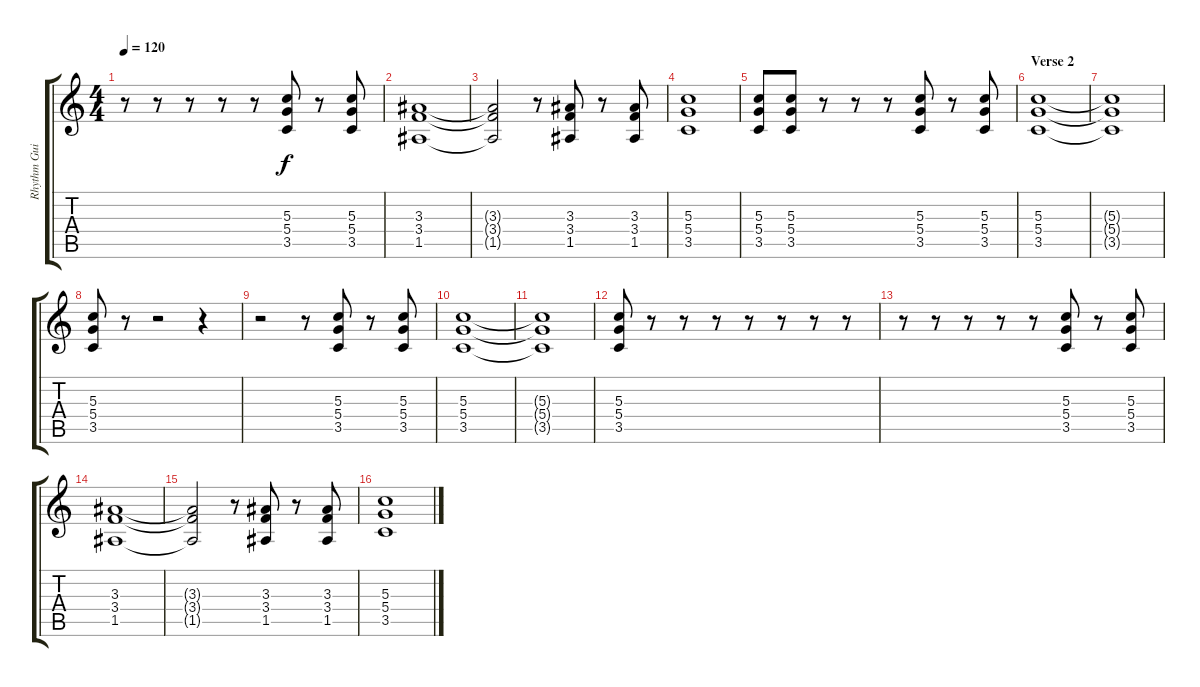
\track ("Rhythm Guitar" "Rhythm Gui") {instrument distortionguitar}
\staff {score tabs}
\tuning (E4 B3 G3 D3 A2 E2) {hide}
\ts (4 4)
\tempo 120
\clef g2
\ks c
r.8{dy f} r.8 r.8 r.8 r.8 (5.3 5.4 3.5).8 r.8 (5.3 5.4 3.5).8 |
(3.3 3.4 1.5).1 |
(3.3{t} 3.4{t} 1.5{t}).2 r.8 (3.3 3.4 1.5).8 r.8 (3.3 3.4 1.5).8 |
(5.3 5.4 3.5).1 |
(5.3 5.4 3.5).8 (5.3 5.4 3.5).8 r.8 r.8 r.8 (5.3 5.4 3.5).8 r.8 (5.3 5.4 3.5).8 |
\section ("" "Verse 2")
(5.3 5.4 3.5).1 |
(5.3{t} 5.4{t} 3.5{t}).1 |
(5.3 5.4 3.5).8 r.8 r.2 r.4 |
r.2 r.8 (5.3 5.4 3.5).8 r.8 (5.3 5.4 3.5).8 |
(5.3 5.4 3.5).1 |
(5.3{t} 5.4{t} 3.5{t}).1 |
(5.3 5.4 3.5).8 r.8 r.8 r.8 r.8 r.8 r.8 r.8 |
r.8 r.8 r.8 r.8 r.8 (5.3 5.4 3.5).8 r.8 (5.3 5.4 3.5).8 |
(3.3 3.4 1.5).1 |
(3.3{t} 3.4{t} 1.5{t}).2 r.8 (3.3 3.4 1.5).8 r.8 (3.3 3.4 1.5).8 |
(5.3 5.4 3.5).1
